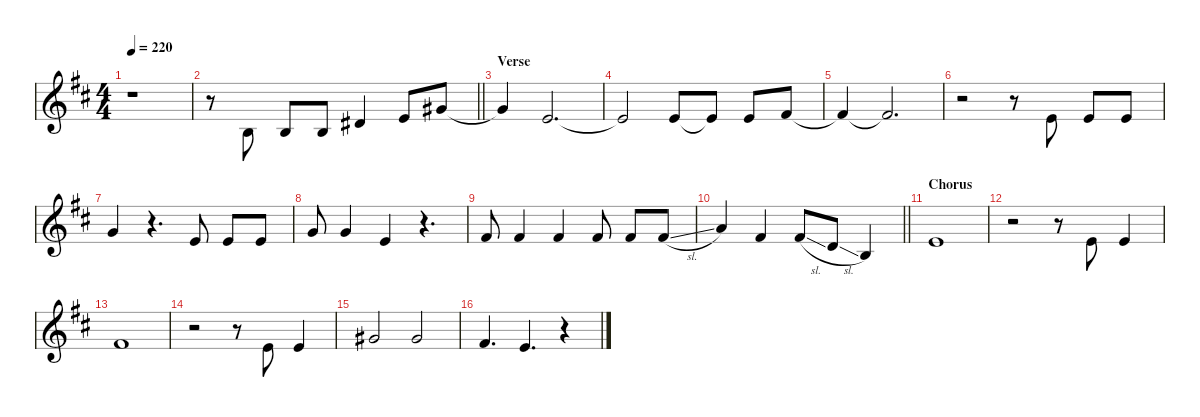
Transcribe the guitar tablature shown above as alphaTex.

\defaultSystemsLayout 4
\hideDynamics
\bracketExtendMode nobrackets
\singleTrackTrackNamePolicy hidden
\multiTrackTrackNamePolicy hidden
\otherSystemsTrackNameOrientation horizontal
\track ("Mick Jagger" "tpt.") {defaultSystemsLayout 8 instrument trumpet}
\staff {score}
\tuning (E4 B3 G3 D3 A2 E2)
\ts (4 4)
\tempo 220
\clef g2
\ks bminor
r.1{dy f beam Down} |
\barLineRight lightlight
r.8{beam Down} 9.4{acc forcenatural}.8{dy mp beam Up} 9.4{acc forcenatural}.8{beam Up} 9.4{acc forcenatural}.8{beam Up} 8.3{acc #}.4{beam Up} 9.3{acc forcenatural}.8{beam Up} 9.2{acc #}.8{beam Up} |
\section ("" "Verse")
9.2{t acc #}.4{dy f beam Up} 9.3{acc forcenatural}.2{d dy mp beam Up} |
9.3{t acc forcenatural}.2{dy f beam Up} 9.3{acc forcenatural}.8{beam Up} 9.3{t acc forcenatural}.8{beam Up} 9.3{acc forcenatural}.8{beam Up} 11.3{acc #}.8{dy mp beam Up} |
11.3{t acc #}.4{dy f beam Up} 11.3{t acc #}.2{d beam Up} |
r.2{beam Down} r.8{beam Down} 9.3{acc forcenatural}.8{dy mp beam Up} 9.3{acc forcenatural}.8{beam Up} 9.3{acc forcenatural}.8{beam Up} |
12.3{acc forcenatural}.4{beam Up} r.4{d beam Up} 9.3{acc forcenatural}.8{beam Up} 9.3{acc forcenatural}.8{beam Up} 9.3{acc forcenatural}.8{beam Up} |
12.3{acc forcenatural}.8{dy ff beam Up} 12.3{acc forcenatural}.4{beam Up} 9.3{acc forcenatural}.4{beam Up} r.4{d beam Up} |
11.3{acc #}.8{beam Up} 11.3{acc #}.4{beam Up} 11.3{acc #}.4{beam Up} 11.3{acc #}.8{beam Up} 11.3{acc #}.8{beam Up} 11.3{sl acc #}.8{beam Up} |
\barLineRight lightlight
14.3{acc forcenatural}.4{beam Up} 11.3{acc #}.4{beam Up} 11.3{sl acc #}.8{beam Up} 7.3{sl acc forcenatural}.8{beam Up} 4.3{acc forcenatural}.4{beam Up} |
\section ("" "Chorus")
9.3{acc forcenatural}.1{beam Up} |
r.2{beam Down} r.8{beam Down} 9.3{acc forcenatural}.8{dy f beam Up} 9.3{acc forcenatural}.4{beam Up} |
11.3{acc #}.1{beam Up} |
r.2{beam Down} r.8{beam Down} 9.3{acc forcenatural}.8{beam Up} 9.3{acc forcenatural}.4{beam Up} |
13.3{acc #}.2{beam Up} 13.3{acc #}.2{beam Up} |
11.3{acc #}.4{d beam Up} 9.3{acc forcenatural}.4{d beam Up} r.4{beam Up}
